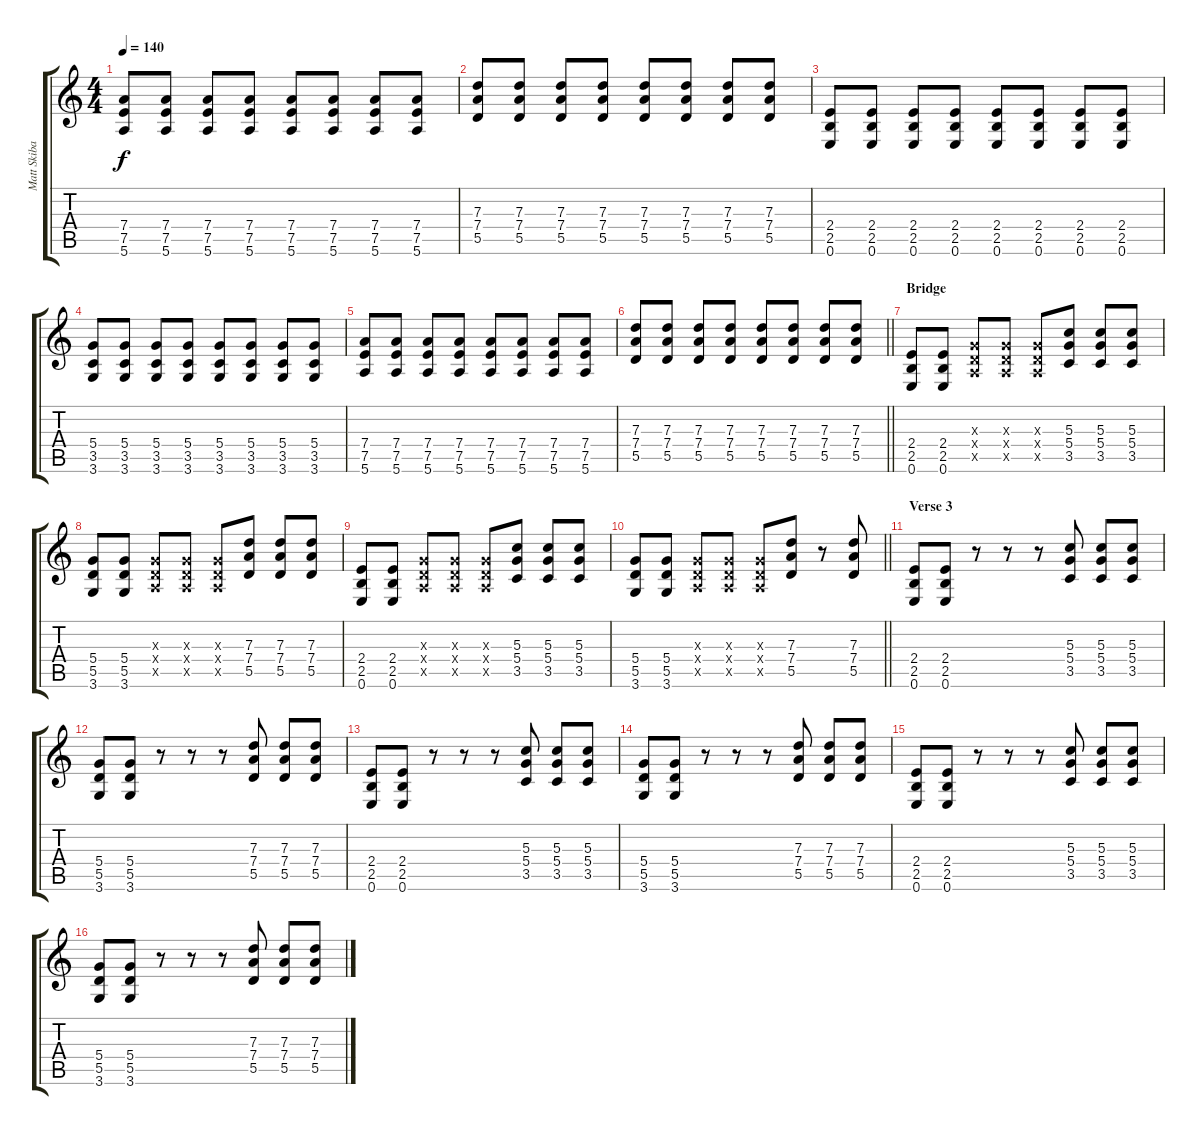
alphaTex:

\track ("Matt Skiba" "Matt Skiba") {instrument distortionguitar}
\staff {score tabs}
\tuning (E4 B3 G3 D3 A2 E2) {hide}
\ts (4 4)
\tempo 140
\clef g2
\ks c
(7.4 7.5 5.6).8{dy f} (7.4 7.5 5.6).8 (7.4 7.5 5.6).8 (7.4 7.5 5.6).8 (7.4 7.5 5.6).8 (7.4 7.5 5.6).8 (7.4 7.5 5.6).8 (7.4 7.5 5.6).8 |
(7.3 7.4 5.5).8 (7.3 7.4 5.5).8 (7.3 7.4 5.5).8 (7.3 7.4 5.5).8 (7.3 7.4 5.5).8 (7.3 7.4 5.5).8 (7.3 7.4 5.5).8 (7.3 7.4 5.5).8 |
(2.4 2.5 0.6).8 (2.4 2.5 0.6).8 (2.4 2.5 0.6).8 (2.4 2.5 0.6).8 (2.4 2.5 0.6).8 (2.4 2.5 0.6).8 (2.4 2.5 0.6).8 (2.4 2.5 0.6).8 |
(5.4 3.5 3.6).8 (5.4 3.5 3.6).8 (5.4 3.5 3.6).8 (5.4 3.5 3.6).8 (5.4 3.5 3.6).8 (5.4 3.5 3.6).8 (5.4 3.5 3.6).8 (5.4 3.5 3.6).8 |
(7.4 7.5 5.6).8 (7.4 7.5 5.6).8 (7.4 7.5 5.6).8 (7.4 7.5 5.6).8 (7.4 7.5 5.6).8 (7.4 7.5 5.6).8 (7.4 7.5 5.6).8 (7.4 7.5 5.6).8 |
\barLineRight lightlight
(7.3 7.4 5.5).8 (7.3 7.4 5.5).8 (7.3 7.4 5.5).8 (7.3 7.4 5.5).8 (7.3 7.4 5.5).8 (7.3 7.4 5.5).8 (7.3 7.4 5.5).8 (7.3 7.4 5.5).8 |
\section ("" "Bridge")
(2.4 2.5 0.6).8 (2.4 2.5 0.6).8 (0.3{x} 0.4{x} 0.5{x}).8 (0.3{x} 0.4{x} 0.5{x}).8 (0.3{x} 0.4{x} 0.5{x}).8 (5.3 5.4 3.5).8 (5.3 5.4 3.5).8 (5.3 5.4 3.5).8 |
(5.4 5.5 3.6).8 (5.4 5.5 3.6).8 (0.3{x} 0.4{x} 0.5{x}).8 (0.3{x} 0.4{x} 0.5{x}).8 (0.3{x} 0.4{x} 0.5{x}).8 (7.3 7.4 5.5).8 (7.3 7.4 5.5).8 (7.3 7.4 5.5).8 |
(2.4 2.5 0.6).8 (2.4 2.5 0.6).8 (0.3{x} 0.4{x} 0.5{x}).8 (0.3{x} 0.4{x} 0.5{x}).8 (0.3{x} 0.4{x} 0.5{x}).8 (5.3 5.4 3.5).8 (5.3 5.4 3.5).8 (5.3 5.4 3.5).8 |
\barLineRight lightlight
(5.4 5.5 3.6).8 (5.4 5.5 3.6).8 (0.3{x} 0.4{x} 0.5{x}).8 (0.3{x} 0.4{x} 0.5{x}).8 (0.3{x} 0.4{x} 0.5{x}).8 (7.3 7.4 5.5).8 r.8 (7.3 7.4 5.5).8 |
\section ("" "Verse 3")
(2.4 2.5 0.6).8 (2.4 2.5 0.6).8 r.8 r.8 r.8 (5.3 5.4 3.5).8 (5.3 5.4 3.5).8 (5.3 5.4 3.5).8 |
(5.4 5.5 3.6).8 (5.4 5.5 3.6).8 r.8 r.8 r.8 (7.3 7.4 5.5).8 (7.3 7.4 5.5).8 (7.3 7.4 5.5).8 |
(2.4 2.5 0.6).8 (2.4 2.5 0.6).8 r.8 r.8 r.8 (5.3 5.4 3.5).8 (5.3 5.4 3.5).8 (5.3 5.4 3.5).8 |
(5.4 5.5 3.6).8 (5.4 5.5 3.6).8 r.8 r.8 r.8 (7.3 7.4 5.5).8 (7.3 7.4 5.5).8 (7.3 7.4 5.5).8 |
(2.4 2.5 0.6).8 (2.4 2.5 0.6).8 r.8 r.8 r.8 (5.3 5.4 3.5).8 (5.3 5.4 3.5).8 (5.3 5.4 3.5).8 |
(5.4 5.5 3.6).8 (5.4 5.5 3.6).8 r.8 r.8 r.8 (7.3 7.4 5.5).8 (7.3 7.4 5.5).8 (7.3 7.4 5.5).8
